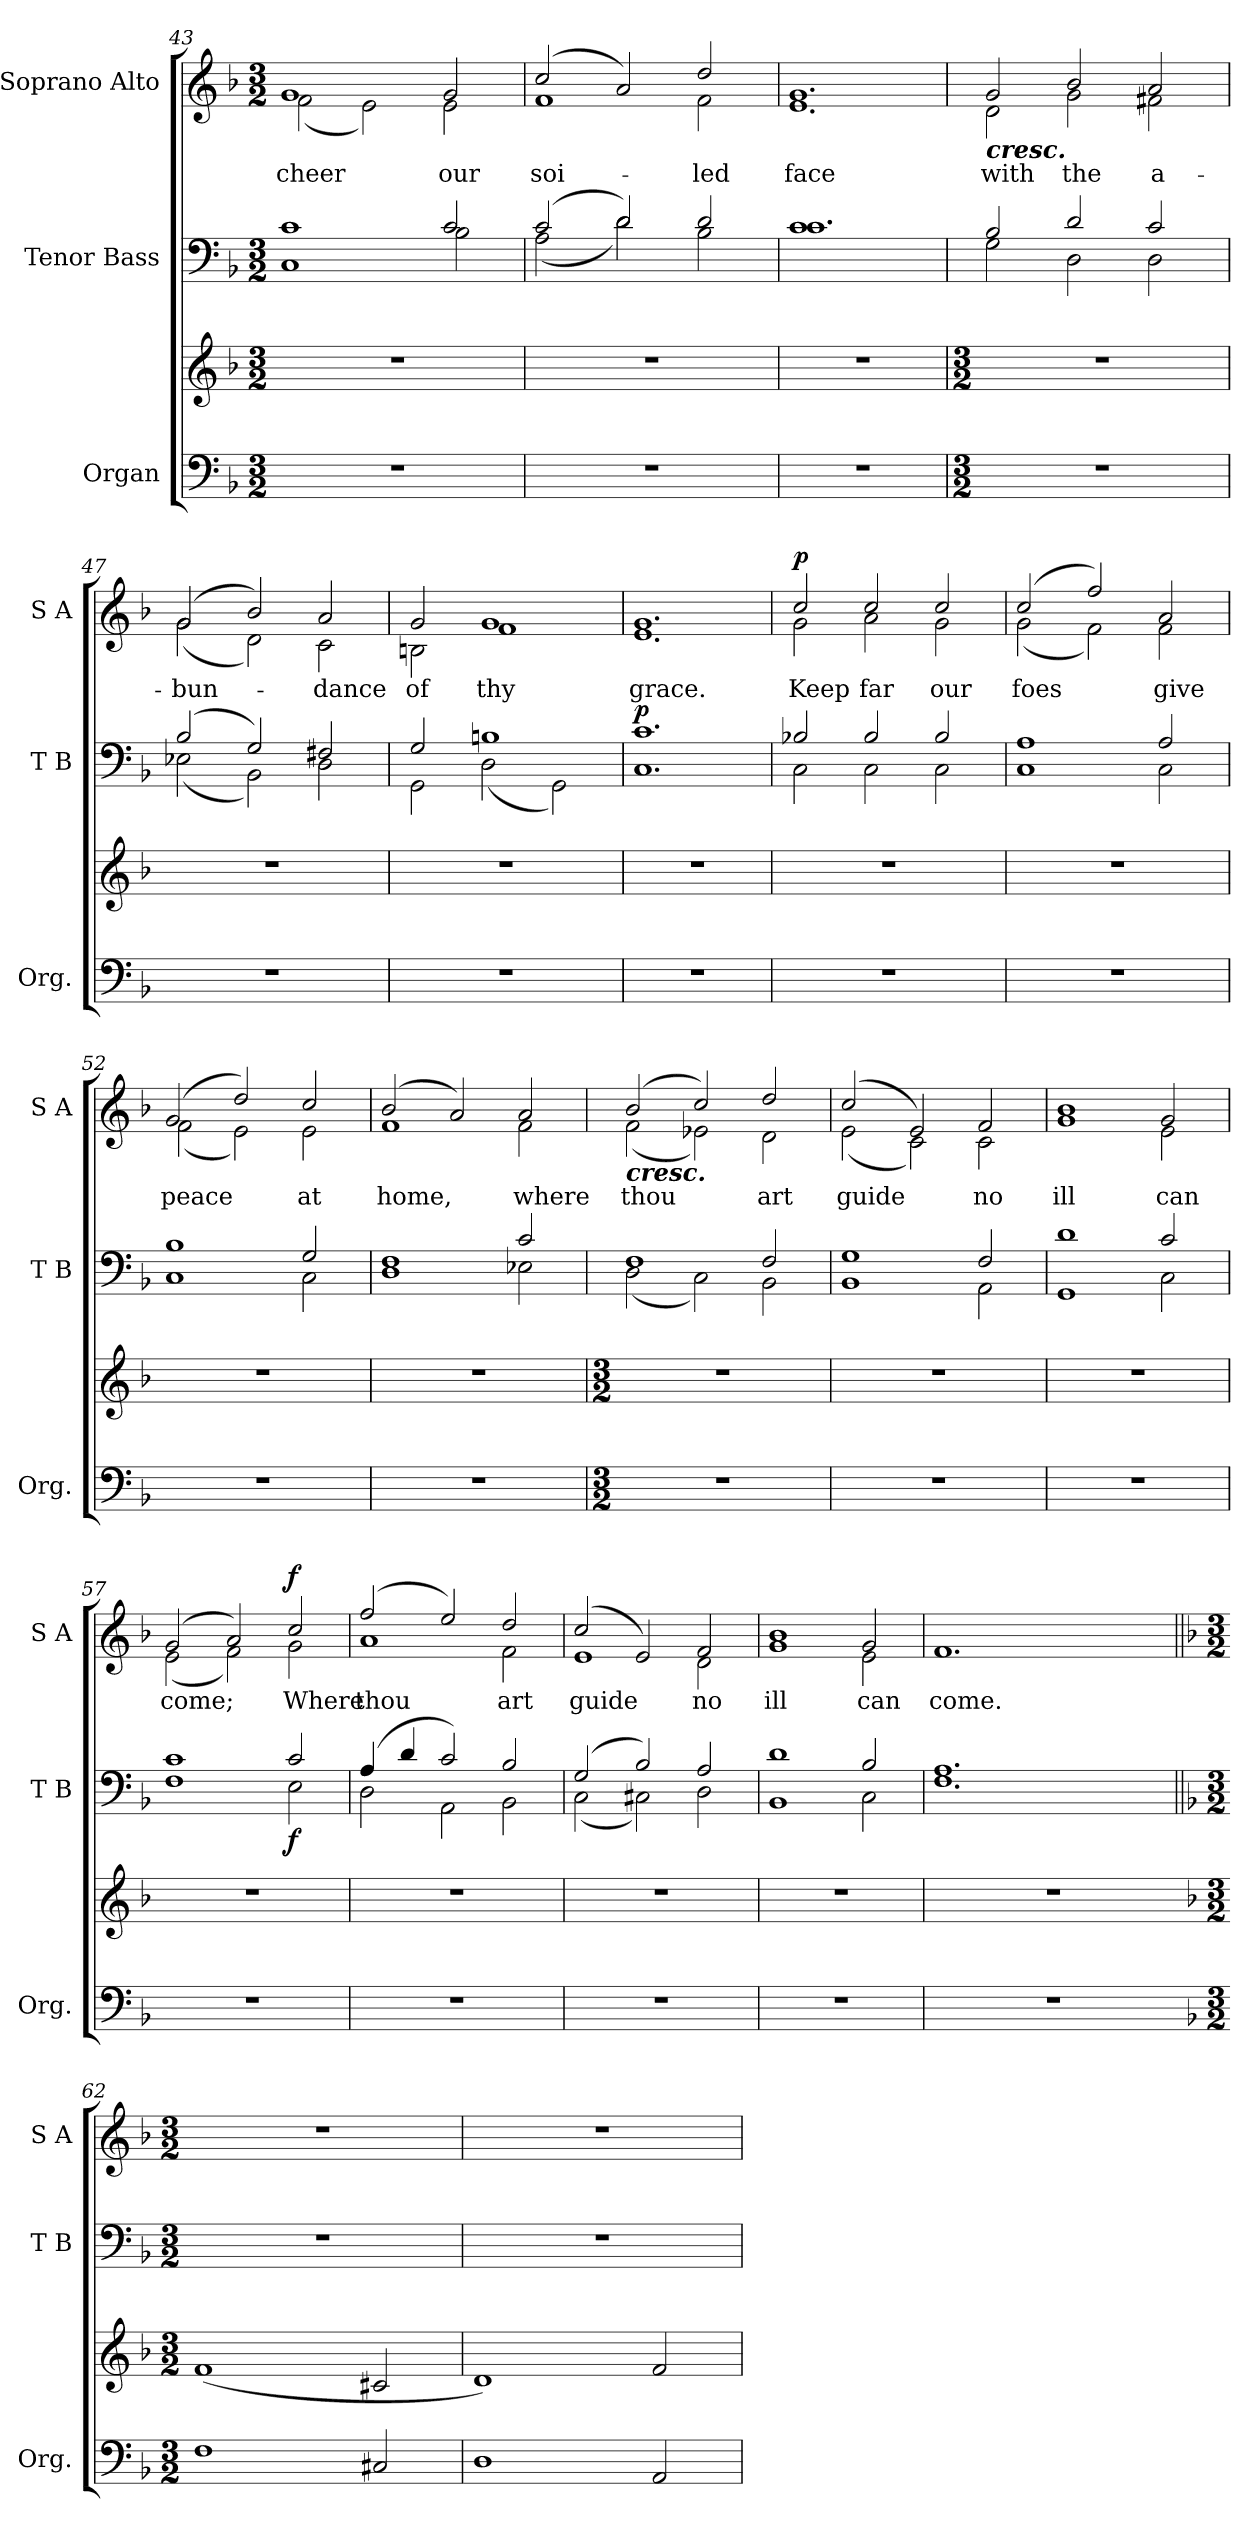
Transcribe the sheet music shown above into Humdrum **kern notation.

**kern	**kern	**kern	**dynam	**kern	**text	**dynam
*part3	*part3	*part2	*part2	*part1	*part1	*part1
*staff4	*staff3	*staff2	*staff2	*staff1	*staff1	*staff1
*I"Organ	*	*I"Tenor Bass	*	*I"Soprano Alto	*	*
*I'Org.	*	*I'T B	*	*I'S A	*	*
*clefF4	*clefG2	*clefF4	*	*clefG2	*	*
*k[b-]	*k[b-]	*k[b-]	*	*k[b-]	*	*
*F:	*F:	*F:	*	*F:	*	*
*M3/2	*M3/2	*M3/2	*	*M3/2	*	*
=43	=43	=43	=43	=43	=43	=43
*	*	*^	*	*	*	*
!	!	!	!	!	!	!LO:LY:b	!
*	*	*	*	*	*^	*	*
1.r	1.r	1c/	1C\	.	1g/	(<2f\	cheer	.
.	.	.	.	.	.	2e\)	.	.
!	!	!	!	!	!	!	!LO:LY:b	!
.	.	2c/	2B-\	.	2g/	2e\	our	.
=44	=44	=44	=44	=44	=44	=44	=44	=44
!	!	!	!	!	!	!	!LO:LY:b	!
1.r	1.r	(>2c/	(2A\	.	(>2cc/	1f\	soi-	.
.	.	2d/)	2d\)	.	2a/)	.	.	.
!	!	!	!	!	!	!	!LO:LY:b	!
.	.	2d/	2B-\	.	2dd/	2f\	led	.
=45	=45	=45	=45	=45	=45	=45	=45	=45
!	!	!	!	!	!	!	!LO:LY:b	!
1.r	1.r	1.c/	1.c\	.	1.g/	1.e\	face	.
!!LO:LB:g=z	!!
=46	=46	=46	=46	=46	=46	=46	=46	=46
*M3/2	*M3/2	*	*	*	*	*	*	*
!	!	!	!	!	!LO:TX:b:Bi:t=cresc.	!	!	!
!	!	!	!	!	!	!	!LO:LY:b	!
1.r	1.r	2B-/	2G\	.	2g/	2d\	with	.
!	!	!	!	!	!	!	!LO:LY:b	!
.	.	2d/	2D\	.	2b-/	2g\	the	.
!	!	!	!	!	!	!	!LO:LY:b	!
.	.	2c/	2D\	.	2a/	2f#X\	a-	.
=47	=47	=47	=47	=47	=47	=47	=47	=47
!	!	!	!	!	!	!	!LO:LY:b	!
1.r	1.r	(>2B-/	(2E-X\	.	(>2g/	(2g\	-bun-	.
.	.	2G/)	2BB-\)	.	2b-/)	2d\)	.	.
!	!	!	!	!	!	!	!LO:LY:b	!
.	.	2F#X/	2D\	.	2a/	2c\	dance	.
=48	=48	=48	=48	=48	=48	=48	=48	=48
!	!	!	!	!	!	!	!LO:LY:b	!
1.r	1.r	2G/	2GG\	.	2g/	2Bn\	of	.
!	!	!	!	!	!	!	!LO:LY:b	!
.	.	1Bn/	(2D\	.	1g/	1f\	thy	.
.	.	.	2GG\)	.	.	.	.	.
=49	=49	=49	=49	=49	=49	=49	=49	=49
!	!	!	!	!LO:DY:a	!	!	!LO:LY:b	!
1.r	1.r	1.c/	1.C\	p	1.g/	1.e\	grace.	.
=50	=50	=50	=50	=50	=50	=50	=50	=50
!	!	!	!	!	!	!	!LO:LY:b	!LO:DY:b
1.r	1.r	2B-X/	2C\	.	2cc/	2g\	Keep	p
!	!	!	!	!	!	!	!LO:LY:b	!
.	.	2B-/	2C\	.	2cc/	2a\	far	.
!	!	!	!	!	!	!	!LO:LY:b	!
.	.	2B-/	2C\	.	2cc/	2g\	our	.
=51	=51	=51	=51	=51	=51	=51	=51	=51
!	!	!	!	!	!	!	!LO:LY:b	!
1.r	1.r	1A/	1C\	.	(2cc/	(<2g\	foes	.
.	.	.	.	.	2ff/)	2f\)	.	.
!	!	!	!	!	!	!	!LO:LY:b	!
.	.	2A/	2C\	.	2a/	2f\	give	.
=52	=52	=52	=52	=52	=52	=52	=52	=52
!	!	!	!	!	!	!	!LO:LY:b	!
1.r	1.r	1B-/	1C\	.	(2g/	(<2f\	peace	.
.	.	.	.	.	2dd/)	2e\)	.	.
!	!	!	!	!	!	!	!LO:LY:b	!
.	.	2G/	2C\	.	2cc/	2e\	at	.
=53	=53	=53	=53	=53	=53	=53	=53	=53
!	!	!	!	!	!	!	!LO:LY:b	!
1.r	1.r	1F/	1D\	.	(>2b-/	1f\	home,	.
.	.	.	.	.	2a/)	.	.	.
!	!	!	!	!	!	!	!LO:LY:b	!
.	.	2c/	2E-X\	.	2a/	2f\	where	.
!!LO:LB:g=z	!!
=54	=54	=54	=54	=54	=54	=54	=54	=54
*M3/2	*M3/2	*	*	*	*	*	*	*
!	!	!	!	!	!LO:TX:b:Bi:t=cresc.	!	!	!
!	!	!	!	!	!	!	!LO:LY:b	!
1.r	1.r	1F/	(<2D\	.	(>2b-/	(<2f\	thou	.
.	.	.	2C\)	.	2cc/)	2e-X\)	.	.
!	!	!	!	!	!	!	!LO:LY:b	!
.	.	2F/	2BB-\	.	2dd/	2d\	art	.
=55	=55	=55	=55	=55	=55	=55	=55	=55
!	!	!	!	!	!	!	!LO:LY:b	!
1.r	1.r	1G/	1BB-\	.	(2cc/	(<2e\	guide	.
.	.	.	.	.	2e/)	2c\)	.	.
!	!	!	!	!	!	!	!LO:LY:b	!
.	.	2F/	2AA\	.	2f/	2c\	no	.
=56	=56	=56	=56	=56	=56	=56	=56	=56
!	!	!	!	!	!	!	!LO:LY:b	!
1.r	1.r	1d/	1GG\	.	1b-/	1g\	ill	.
!	!	!	!	!	!	!	!LO:LY:b	!
.	.	2c/	2C\	.	2g/	2e\	can	.
=57	=57	=57	=57	=57	=57	=57	=57	=57
!	!	!	!	!	!	!	!LO:LY:b	!
1.r	1.r	1c/	1F\	.	(>2g/	(<2e\	come;	.
.	.	.	.	.	2a/)	2f\)	.	.
!	!	!	!	!LO:DY:b	!	!	!LO:LY:b	!LO:DY:b
.	.	2c/	2E\	f	2cc/	2g\	Where	f
=58	=58	=58	=58	=58	=58	=58	=58	=58
!	!	!	!	!	!	!	!LO:LY:b	!
1.r	1.r	(>4A/	2D\	.	(>2ff/	1a\	thou	.
.	.	4d/	.	.	.	.	.	.
.	.	2c/)	2AA\	.	2ee/)	.	.	.
!	!	!	!	!	!	!	!LO:LY:b	!
.	.	2B-/	2BB-\	.	2dd/	2f\	art	.
=59	=59	=59	=59	=59	=59	=59	=59	=59
!	!	!	!	!	!	!	!LO:LY:b	!
1.r	1.r	(>2G/	(<2C\	.	(2cc/	1e\	guide	.
.	.	2B-/)	2C#X\)	.	2e/)	.	.	.
!	!	!	!	!	!	!	!LO:LY:b	!
.	.	2A/	2D\	.	2f/	2d\	no	.
=60	=60	=60	=60	=60	=60	=60	=60	=60
!	!	!	!	!	!	!	!LO:LY:b	!
1.r	1.r	1d/	1BB-\	.	1b-/	1g\	ill	.
!	!	!	!	!	!	!	!LO:LY:b	!
.	.	2B-/	2C\	.	2g/	2e\	can	.
=61	=61	=61	=61	=61	=61	=61	=61	=61
!	!	!	!	!	!	!	!LO:LY:b	!
1.r	1.r	1.A/	1.F\	.	1.f/	4ryy	come.	.
.	.	.	.	.	.	4ryy	.	.
.	.	.	.	.	.	4ryy	.	.
.	.	.	.	.	.	4ryy	.	.
.	.	.	.	.	.	4ryy	.	.
.	.	.	.	.	.	4ryy	.	.
*	*	*v	*v	*	*	*	*	*
*	*	*	*	*v	*v	*	*
!!LO:LB:g=z
=62	=62	=62||	=62||	=62||	=62||	=62||
*k[b-]	*k[b-]	*	*	*	*	*
*F:	*F:	*	*	*	*	*
*M3/2	*M3/2	*M3/2	*	*M3/2	*	*
*^	*^	*	*	*	*	*
1F/	4ryy	(<1f	4ryy	1.r	.	1.r	.	.
.	4ryy	.	4ryy	.	.	.	.	.
.	4ryy	.	4ryy	.	.	.	.	.
.	4ryy	.	4ryy	.	.	.	.	.
2C#X/	4ryy	2c#X	4ryy	.	.	.	.	.
.	4ryy	.	4ryy	.	.	.	.	.
=63	=63	=63	=63	=63	=63	=63	=63	=63
1D/	4ryy	1d)	4ryy	1.r	.	1.r	.	.
.	4ryy	.	4ryy	.	.	.	.	.
.	4ryy	.	4ryy	.	.	.	.	.
.	4ryy	.	4ryy	.	.	.	.	.
2AA/	4ryy	2f	4ryy	.	.	.	.	.
.	4ryy	.	4ryy	.	.	.	.	.
*v	*v	*	*	*	*	*	*	*
*	*v	*v	*	*	*	*	*
=	=	=	=	=	=	=
*-	*-	*-	*-	*-	*-	*-
